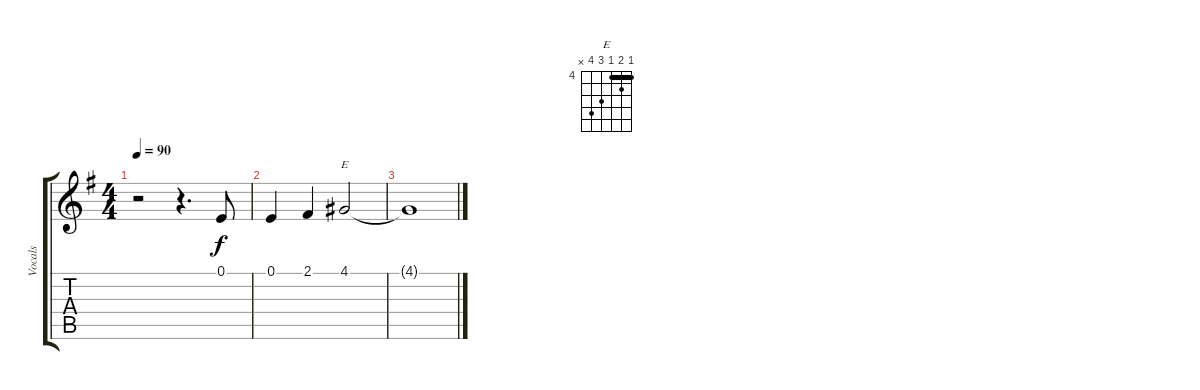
\track ("Vocals" "Vocals") {instrument pad4choir}
\staff {score tabs}
\tuning (E4 B3 G3 D3 A2 E2) {hide}
\chord ("E" 4 5 4 6 7 x) {firstfret 4 barre 4}
\ts (4 4)
\tempo 90
\clef g2
\ks g
r.2{dy f} r.4{d} 0.1.8 |
0.1.4 2.1.4 4.1.2{ch "E"} |
4.1{t}.1
